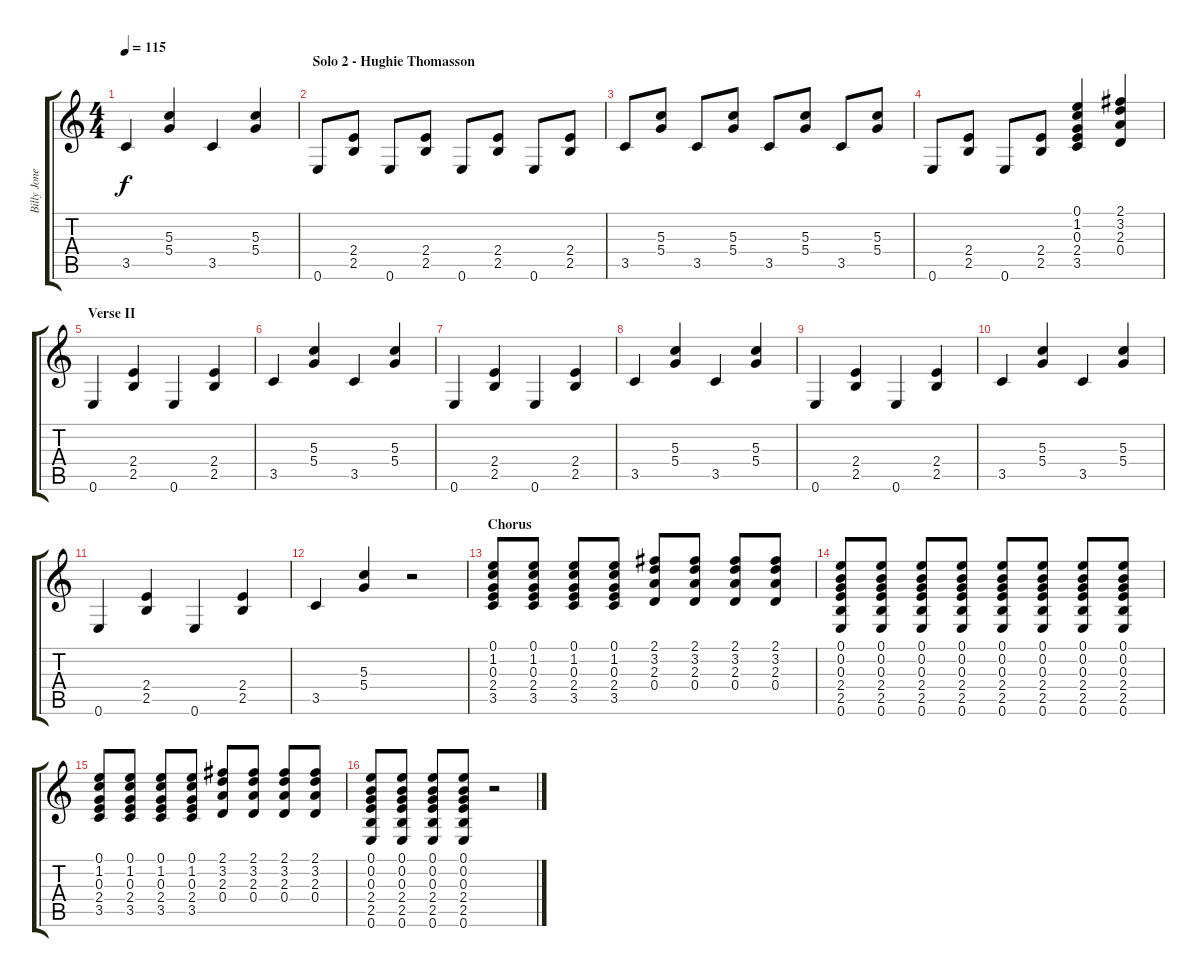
\track ("Billy Jones - Acoustic Rhythm" "Billy Jone") {instrument acousticguitarsteel}
\staff {score tabs}
\tuning (E4 B3 G3 D3 A2 E2) {hide}
\ts (4 4)
\tempo 115
\clef g2
\ks c
3.5.4{dy f} (5.3 5.4).4 3.5.4 (5.3 5.4).4 |
\section ("" "Solo 2 - Hughie Thomasson")
0.6.8 (2.4 2.5).8 0.6.8 (2.4 2.5).8 0.6.8 (2.4 2.5).8 0.6.8 (2.4 2.5).8 |
3.5.8 (5.3 5.4).8 3.5.8 (5.3 5.4).8 3.5.8 (5.3 5.4).8 3.5.8 (5.3 5.4).8 |
0.6.8 (2.4 2.5).8 0.6.8 (2.4 2.5).8 (0.1 1.2 0.3 2.4 3.5).4 (2.1 3.2 2.3 0.4).4 |
\section ("" "Verse II")
0.6.4 (2.4 2.5).4 0.6.4 (2.4 2.5).4 |
3.5.4 (5.3 5.4).4 3.5.4 (5.3 5.4).4 |
0.6.4 (2.4 2.5).4 0.6.4 (2.4 2.5).4 |
3.5.4 (5.3 5.4).4 3.5.4 (5.3 5.4).4 |
0.6.4 (2.4 2.5).4 0.6.4 (2.4 2.5).4 |
3.5.4 (5.3 5.4).4 3.5.4 (5.3 5.4).4 |
0.6.4 (2.4 2.5).4 0.6.4 (2.4 2.5).4 |
3.5.4 (5.3 5.4).4 r.2 |
\section ("" "Chorus")
(0.1 1.2 0.3 2.4 3.5).8 (0.1 1.2 0.3 2.4 3.5).8 (0.1 1.2 0.3 2.4 3.5).8 (0.1 1.2 0.3 2.4 3.5).8 (2.1 3.2 2.3 0.4).8 (2.1 3.2 2.3 0.4).8 (2.1 3.2 2.3 0.4).8 (2.1 3.2 2.3 0.4).8 |
(0.1 0.2 0.3 2.4 2.5 0.6).8 (0.1 0.2 0.3 2.4 2.5 0.6).8 (0.1 0.2 0.3 2.4 2.5 0.6).8 (0.1 0.2 0.3 2.4 2.5 0.6).8 (0.1 0.2 0.3 2.4 2.5 0.6).8 (0.1 0.2 0.3 2.4 2.5 0.6).8 (0.1 0.2 0.3 2.4 2.5 0.6).8 (0.1 0.2 0.3 2.4 2.5 0.6).8 |
(0.1 1.2 0.3 2.4 3.5).8 (0.1 1.2 0.3 2.4 3.5).8 (0.1 1.2 0.3 2.4 3.5).8 (0.1 1.2 0.3 2.4 3.5).8 (2.1 3.2 2.3 0.4).8 (2.1 3.2 2.3 0.4).8 (2.1 3.2 2.3 0.4).8 (2.1 3.2 2.3 0.4).8 |
(0.1 0.2 0.3 2.4 2.5 0.6).8 (0.1 0.2 0.3 2.4 2.5 0.6).8 (0.1 0.2 0.3 2.4 2.5 0.6).8 (0.1 0.2 0.3 2.4 2.5 0.6).8 r.2
